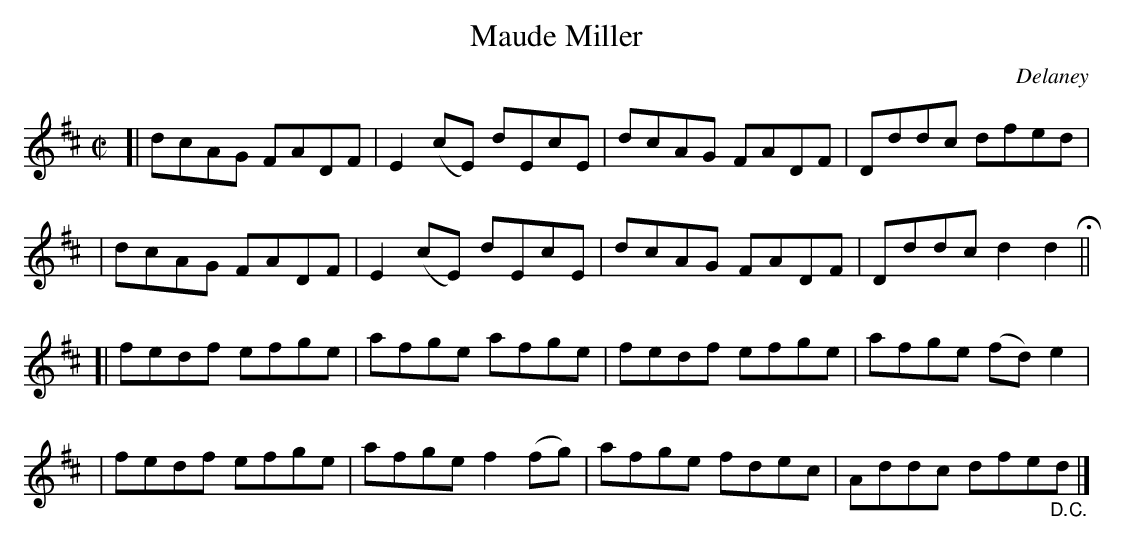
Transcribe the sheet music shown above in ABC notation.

X:1
T: Maude Miller
O: Delaney
M: C|
L: 1/8
K: D
[| dcAG FADF | E2(cE) dEcE | dcAG FADF | Dddc dfed |
|  dcAG FADF | E2(cE) dEcE | dcAG FADF | Dddc d2d2 H||
[| fedf efge | afge afge   | fedf efge | afge (fd)e2 |
|  fedf efge | afge f2(fg) | afge fdec | Addc dfe"_D.C."d |]
